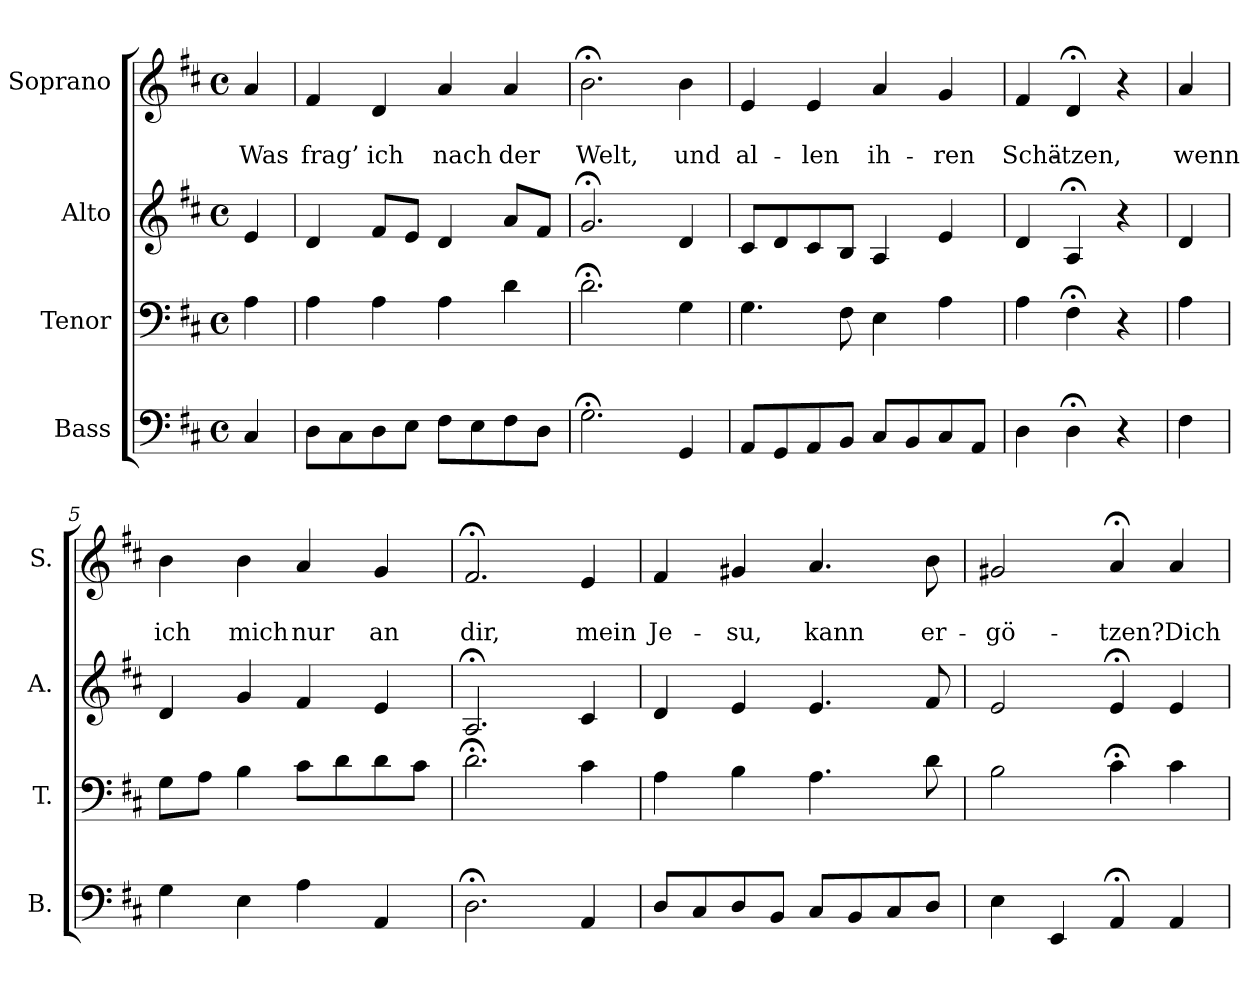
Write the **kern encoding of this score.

**kern	**kern	**kern	**kern	**text	**text
*part4	*part3	*part2	*part1	*part1	*part1
*staff4	*staff3	*staff2	*staff1	*staff1	*staff1
*I"Bass	*I"Tenor	*I"Alto	*I"Soprano	*	*
*I'B.	*I'T.	*I'A.	*I'S.	*	*
*clefF4	*clefF4	*clefG2	*clefG2	*	*
*k[f#c#]	*k[f#c#]	*k[f#c#]	*k[f#c#]	*	*
*D:	*D:	*D:	*D:	*	*
*M4/4	*M4/4	*M4/4	*M4/4	*	*
*met(c)	*met(c)	*met(c)	*met(c)	*	*
=	=	=	=	=	=
4C#/	4A\	4e/	4a/	.	Was
=1	=1	=1	=1	=1	=1
8D\L	4A\	4d/	4f#/	.	frag’
8C#\	.	.	.	.	.
8D\	4A\	8f#/L	4d/	.	ich
8E\J	.	8e/J	.	.	.
8F#\L	4A\	4d/	4a/	.	nach
8E\	.	.	.	.	.
8F#\	4d\	8a/L	4a/	.	der
8D\J	.	8f#/J	.	.	.
=2	=2	=2	=2	=2	=2
2.G;<\	2.d;<\	2.g;</	2.b;<\	.	Welt,
4GG/	4G\	4d/	4b\	.	und
=3	=3	=3	=3	=3	=3
8AA/L	4.G\	8c#/L	4e/	.	al-
8GG/	.	8d/	.	.	.
8AA/	.	8c#/	4e/	.	-len
8BB/J	8F#\	8B/J	.	.	.
8C#/L	4E\	4A/	4a/	.	ih-
8BB/	.	.	.	.	.
8C#/	4A\	4e/	4g/	.	-ren
8AA/J	.	.	.	.	.
=4	=4	=4	=4	=4	=4
4D\	4A\	4d/	4f#/	.	Schä-
4D;<\	4F#;<\	4A;</	4d;</	.	-tzen,
4r	4r	4r	4r	.	.
!!LO:LB:g=z
=4a	=4a	=4a	=4a	=4a	=4a
4F#\	4A\	4d/	4a/	.	wenn
=5	=5	=5	=5	=5	=5
4G\	8G\L	4d/	4b\	.	ich
.	8A\J	.	.	.	.
4E\	4B\	4g/	4b\	.	mich
4A\	8c#\L	4f#/	4a/	.	nur
.	8d\	.	.	.	.
4AA/	8d\	4e/	4g/	.	an
.	8c#\J	.	.	.	.
=6	=6	=6	=6	=6	=6
2.D;<\	2.d;<\	2.A;</	2.f#;</	.	dir,
4AA/	4c#\	4c#/	4e/	.	mein
=7	=7	=7	=7	=7	=7
8D/L	4A\	4d/	4f#/	.	Je-
8C#/	.	.	.	.	.
8D/	4B\	4e/	4g#X/	.	-su,
8BB/J	.	.	.	.	.
8C#/L	4.A\	4.e/	4.a/	.	kann
8BB/	.	.	.	.	.
8C#/	.	.	.	.	.
8D/J	8d\	8f#/	8b\	.	er-
=8	=8	=8	=8	=8	=8
4E\	2B\	2e/	2g#X/	.	-gö-
4EE/	.	.	.	.	.
4AA;</	4c#;<\	4e;</	4a;</	.	-tzen?
4AA/	4c#\	4e/	4a/	.	Dich
=	=	=	=	=	=
*-	*-	*-	*-	*-	*-
